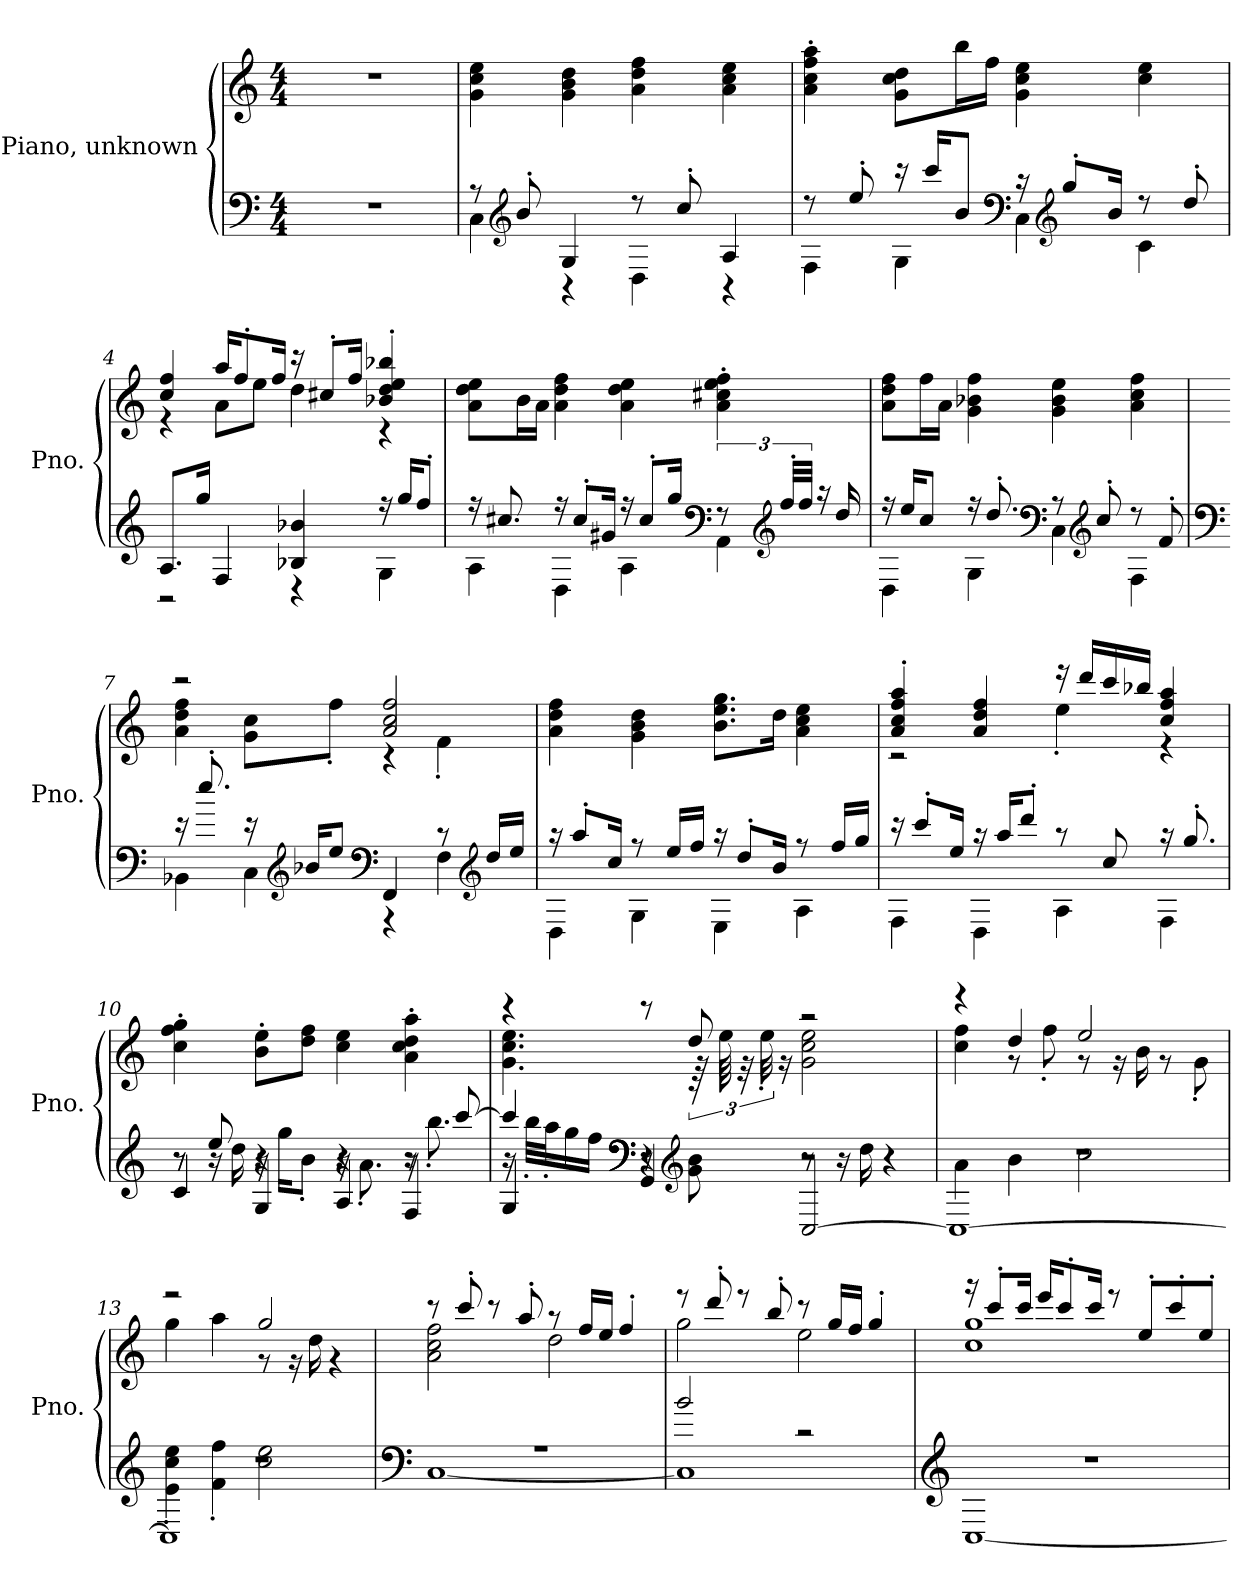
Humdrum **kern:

**kern	**kern
*part1	*part1
*staff2	*staff1
*I"Piano, unknown	*
*I'Pno.	*
*clefF4	*clefG2
*k[]	*k[]
*M4/4	*M4/4
*MM120	*MM120
=1	=1
1r	1r
=2	=2
*^	*
8r	4C\	4g\ 4cc\ 4ee\
*clefG2	*	*
8b'/	.	.
4G/	4r	4g\ 4b\ 4dd\
8r	4D\	4a\ 4dd\ 4ff\
8cc'/	.	.
4A/	4r	4a\ 4cc\ 4ee\
=3	=3	=3
8r	4F\	4a\' 4cc\' 4ff\' 4aa\'
8ee'/	.	.
16r	4G\	8g\ 8cc\ 8dd\L
16ccc/KL	.	.
8b/J	.	16bb\L
.	.	16ff\JJ
*clefF4	*	*
16r	4C\	4g\ 4cc\ 4ee\
*clefG2	*	*
8gg'/L	.	.
16b/Jk	.	.
8r	4c\	4cc\ 4ee\
8dd'/	.	.
=4	=4	=4
*	*	*^
8.A/L	2r	4cc/ 4ff/	4r
16gg/Jk	.	.	.
4F/	.	16aa/KL	8a\L
.	.	8ff'/	.
.	.	.	8ee\J
.	.	16ff/Jk	.
4B-X/ 4b-X/	4r	16r	4dd\
.	.	8cc#X'/L	.
.	.	16ff/Jk	.
16r	4G\	4b-X/' 4dd/' 4ee/' 4bb-X/'	4r
16gg/KL	.	.	.
8ff'/J	.	.	.
*	*	*v	*v
!!LO:LB:g=z
=5	=5	=5
16r	4A\	8a\ 8dd\ 8ee\L
8.cc#X/	.	.
.	.	16b\L
.	.	16a\JJ
16r	4D\	4a\ 4dd\ 4ff\
8cc#'/L	.	.
16g#X/Jk	.	.
16r	4A\	4a\ 4dd\ 4ee\
8cc#'/L	.	.
16gg/Jk	.	.
*clefF4	*	*
12r	4AA\	4a\' 4cc#X\' 4ee\' 4ff\'
*clefG2	*	*
48ff'/LLL	.	.
48ff/JJJ	.	.
16r	.	.
16dd/	.	.
=6	=6	=6
16r	4D\	8a\ 8dd\ 8ff\L
16ee/KL	.	.
8cc/J	.	16ff\L
.	.	16a\JJ
16r	4G\	4g\ 4b-X\ 4ff\
8.dd'/	.	.
*clefF4	*	*
8r	4C\	4g\ 4b-\ 4ee\
*clefG2	*	*
8cc'/	.	.
8r	4F\	4a\ 4cc\ 4ff\
8f'/	.	.
!!LO:LB:g=z
=7	=7	=7
*clefF4	*	*
*	*	*^
16r	4BB-X\	2r	4a\ 4dd\ 4ff\
8.ee'/	.	.	.
16r	4C\	.	8g\ 8cc\L
*clefG2	*	*	*
16b-X/KL	.	.	.
8ee/J	.	.	8ff'\J
*clefF4	*	*	*
4FF/	4r	2a/ 2cc/ 2ff/	4r
8r	4F\	.	4f'\
*clefG2	*	*	*
16dd/LL	.	.	.
16ee/JJ	.	.	.
*	*	*v	*v
=8	=8	=8
16r	4D\	4a\ 4dd\ 4ff\
8aa'/L	.	.
16cc/Jk	.	.
8r	4G\	4g\ 4b\ 4dd\
16ee/LL	.	.
16ff/JJ	.	.
16r	4E\	8.b\ 8.ee\ 8.gg\L
8dd'/L	.	.
16b/Jk	.	16dd\Jk
8r	4A\	4a\ 4cc\ 4ee\
16ff/LL	.	.
16gg/JJ	.	.
=9	=9	=9
*	*	*^
16r	4F\	4a/' 4cc/' 4ff/' 4aa/'	2r
8ccc'/L	.	.	.
16ee/Jk	.	.	.
16r	4D\	4a/ 4dd/ 4ff/	.
16aa/KL	.	.	.
8ddd'/J	.	.	.
8r	4A\	16r	4ee'\
.	.	16ddd/LL	.
8cc/	.	16ccc/	.
.	.	16bb-X/JJ	.
16r	4F\	4cc/ 4ff/ 4aa/	4r
8.gg'/	.	.	.
*	*	*v	*v
!!LO:LB:g=z
=10	=10	=10
*	*^	*
8r	8r	4c/	4cc\' 4ff\' 4gg\'
8ee/	16r	.	.
.	16dd\	.	.
4r	16r	4G/	8b\' 8ee\'L
.	16gg\KL	.	.
.	8b'\J	.	8dd\ 8ff\J
4r	16r	4A/	4cc\ 4ee\
.	8.a'\	.	.
8r	16r	4F/	4a\' 4cc\' 4dd\' 4aa\'
.	8.bb'\	.	.
[8ccc/	.	.	.
=11	=11	=11	=11
*	*	*	*^
4ccc/]	16r	4G/	4r	4.g\ 4.cc\ 4.ee\
.	32bb'\LLL	.	.	.
.	32aa'\J	.	.	.
.	16gg\	.	.	.
.	16ff\JJ	.	.	.
*clefF4	*	*	*	*
4r	8r	4GG/	8r	.
*clefG2	*	*	*	*
.	8g\ 8b\	.	8dd/	96r
.	.	.	.	96ee\
.	.	.	.	48r
.	.	.	.	48ee'\
.	.	.	.	16r
2r	8r	[2C/	2r	2g\ 2cc\ 2ee\
.	16r	.	.	.
.	16dd\	.	.	.
.	4r	.	.	.
=12	=12	=12	=12	=12
1r	4a\	1C_	4r	4cc\ 4ff\
.	4b\	.	4dd/	8r
.	.	.	.	8ff'\
.	2cc\	.	2ee/	8r
.	.	.	.	16r
.	.	.	.	16b\
.	.	.	.	8r
.	.	.	.	8g'\
!!LO:LB:g=z	!!
=13	=13	=13	=13	=13
1r	4e\' 4cc\' 4ee\'	1C]	2r	4gg\
.	4f\' 4ff\'	.	.	4aa\
.	2cc\ 2ee\	.	2gg/	8r
.	.	.	.	16r
.	.	.	.	16dd\
.	.	.	.	4r
*v	*v	*v	*	*
=14	=14	=14
*clefF4	*	*
*^	*	*
1r	[1C	8r	2a\ 2cc\ 2ff\
.	.	8ccc'/	.
.	.	8r	.
.	.	8aa'/	.
.	.	8r	2dd\
.	.	16ff/LL	.
.	.	16ee/JJ	.
.	.	4ff'/	.
=15	=15	=15	=15
2b/	1C]	8r	2gg\
.	.	8ddd'/	.
.	.	8r	.
.	.	8bb'/	.
2r	.	8r	2ee\
.	.	16gg/LL	.
.	.	16ff/JJ	.
.	.	4gg'/	.
=16	=16	=16	=16
*clefG2	*	*	*
1r	[1C	16r	1cc 1gg
.	.	8ccc'/L	.
.	.	16ccc/Jk	.
.	.	16eee/KL	.
.	.	8ccc'/	.
.	.	16ccc/Jk	.
.	.	8r	.
.	.	8ee'/L	.
.	.	8ccc'/	.
.	.	8ee'/J	.
*v	*v	*	*
*	*v	*v
=	=
*-	*-
